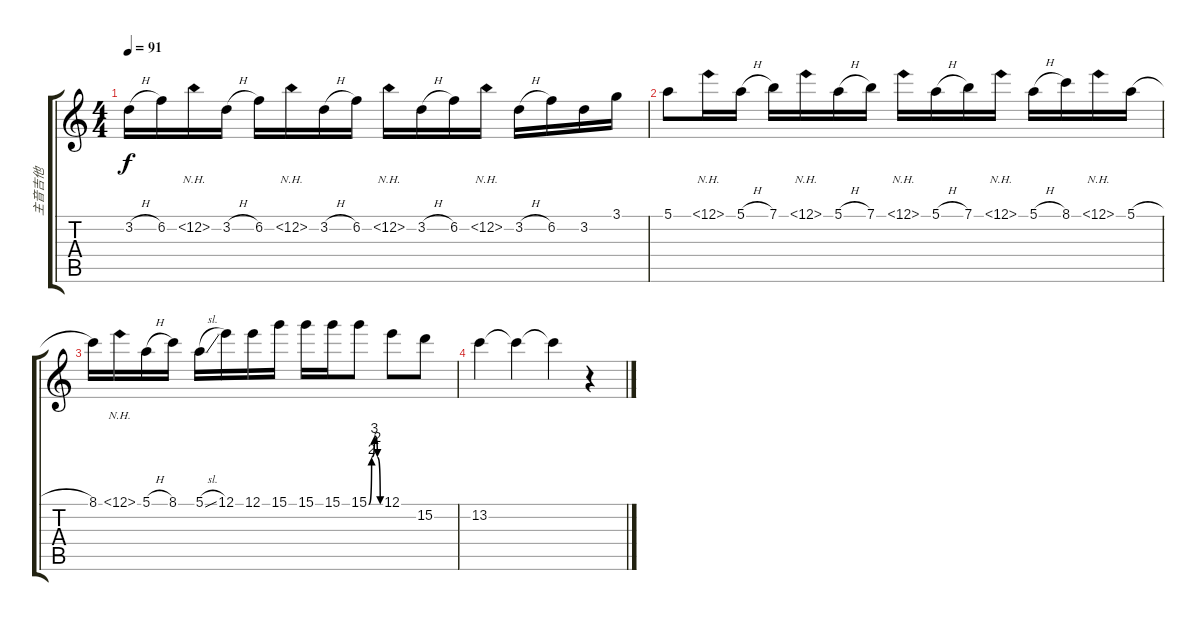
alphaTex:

\track ("主音吉他" "主音吉他") {instrument overdrivenguitar}
\staff {score tabs}
\tuning (E4 B3 G3 D3 A2 E2) {hide}
\ts (4 4)
\tempo 91
\clef g2
\ks c
3.2{h}.16{dy f} 6.2.16 12.2{nh}.16 3.2{h}.16 6.2.16 12.2{nh}.16 3.2{h}.16 6.2.16 12.2{nh}.16 3.2{h}.16 6.2.16 12.2{nh}.16 3.2{h}.16 6.2.16 3.2.16 3.1.16 |
5.1.8 12.1{nh}.16 5.1{h}.16 7.1.16 12.1{nh}.16 5.1{h}.16 7.1.16 12.1{nh}.16 5.1{h}.16 7.1.16 12.1{nh}.16 5.1{h}.16 8.1.16 12.1{nh}.16 5.1{h}.16 |
8.1.16 12.1{nh}.16 5.1{h}.16 8.1.16 5.1{sl}.16 12.1.16 12.1.16 15.1.16 15.1.16 15.1.16 15.1{be (custom 0 0 15 8 30 12 45 8 60 0)}.8 12.1.8 15.2.8 |
13.2.4 13.2{t}.4 13.2{t}.4 r.4
